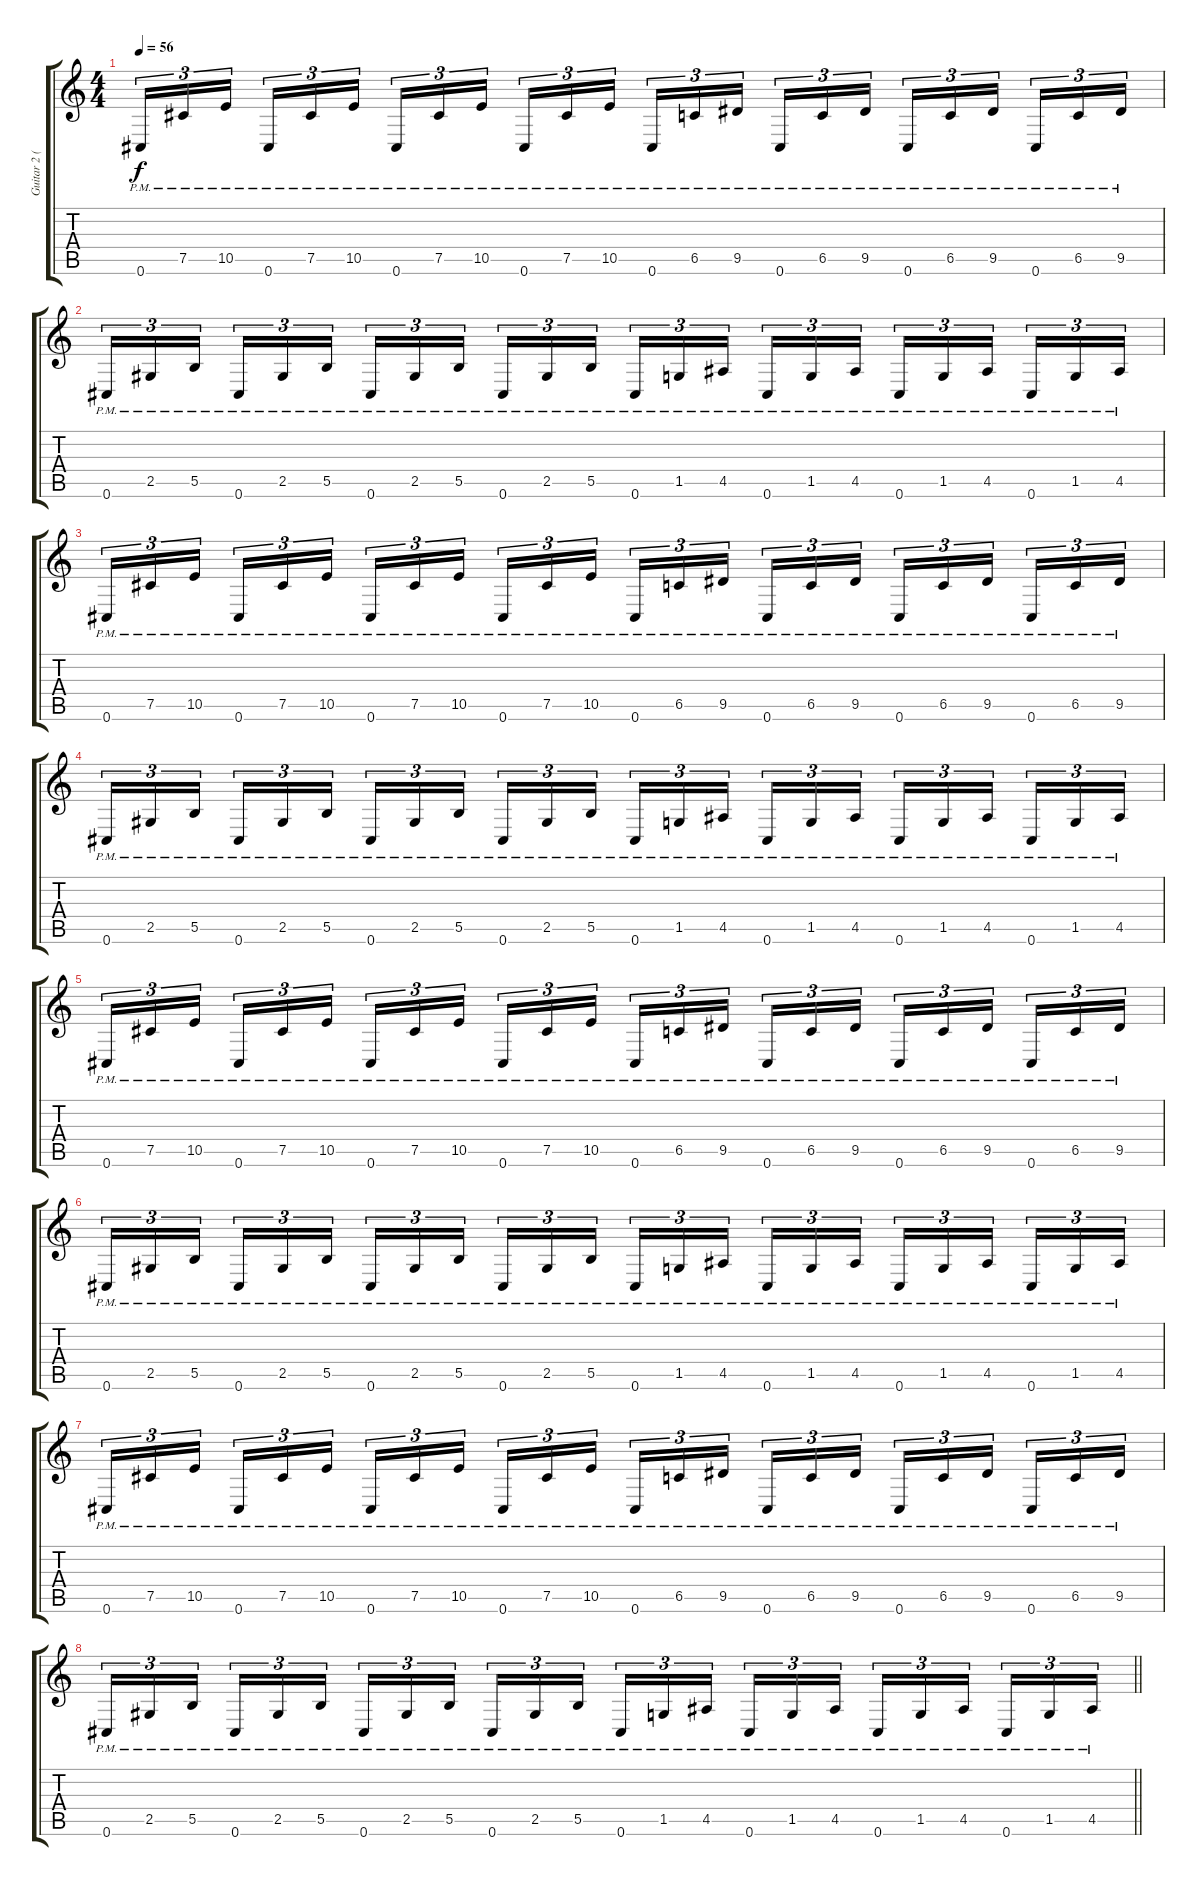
\track ("Guitar 2 (Distortion)" "Guitar 2 (") {instrument distortionguitar}
\staff {score tabs}
\tuning (Db4 Ab3 E3 B2 Gb2 Db2) {hide}
\ts (4 4)
\tempo 56
\clef g2
\ks c
0.6{pm}.16{tu (3 2) dy f} 7.5{pm}.16{tu (3 2)} 10.5{pm}.16{tu (3 2) beam splitsecondary} 0.6{pm}.16{tu (3 2)} 7.5{pm}.16{tu (3 2)} 10.5{pm}.16{tu (3 2)} 0.6{pm}.16{tu (3 2)} 7.5{pm}.16{tu (3 2)} 10.5{pm}.16{tu (3 2) beam splitsecondary} 0.6{pm}.16{tu (3 2)} 7.5{pm}.16{tu (3 2)} 10.5{pm}.16{tu (3 2)} 0.6{pm}.16{tu (3 2)} 6.5{pm}.16{tu (3 2)} 9.5{pm}.16{tu (3 2) beam splitsecondary} 0.6{pm}.16{tu (3 2)} 6.5{pm}.16{tu (3 2)} 9.5{pm}.16{tu (3 2)} 0.6{pm}.16{tu (3 2)} 6.5{pm}.16{tu (3 2)} 9.5{pm}.16{tu (3 2) beam splitsecondary} 0.6{pm}.16{tu (3 2)} 6.5{pm}.16{tu (3 2)} 9.5{pm}.16{tu (3 2)} |
0.6{pm}.16{tu (3 2)} 2.5{pm}.16{tu (3 2)} 5.5{pm}.16{tu (3 2) beam splitsecondary} 0.6{pm}.16{tu (3 2)} 2.5{pm}.16{tu (3 2)} 5.5{pm}.16{tu (3 2)} 0.6{pm}.16{tu (3 2)} 2.5{pm}.16{tu (3 2)} 5.5{pm}.16{tu (3 2) beam splitsecondary} 0.6{pm}.16{tu (3 2)} 2.5{pm}.16{tu (3 2)} 5.5{pm}.16{tu (3 2)} 0.6{pm}.16{tu (3 2)} 1.5{pm}.16{tu (3 2)} 4.5{pm}.16{tu (3 2) beam splitsecondary} 0.6{pm}.16{tu (3 2)} 1.5{pm}.16{tu (3 2)} 4.5{pm}.16{tu (3 2)} 0.6{pm}.16{tu (3 2)} 1.5{pm}.16{tu (3 2)} 4.5{pm}.16{tu (3 2) beam splitsecondary} 0.6{pm}.16{tu (3 2)} 1.5{pm}.16{tu (3 2)} 4.5{pm}.16{tu (3 2)} |
0.6{pm}.16{tu (3 2)} 7.5{pm}.16{tu (3 2)} 10.5{pm}.16{tu (3 2) beam splitsecondary} 0.6{pm}.16{tu (3 2)} 7.5{pm}.16{tu (3 2)} 10.5{pm}.16{tu (3 2)} 0.6{pm}.16{tu (3 2)} 7.5{pm}.16{tu (3 2)} 10.5{pm}.16{tu (3 2) beam splitsecondary} 0.6{pm}.16{tu (3 2)} 7.5{pm}.16{tu (3 2)} 10.5{pm}.16{tu (3 2)} 0.6{pm}.16{tu (3 2)} 6.5{pm}.16{tu (3 2)} 9.5{pm}.16{tu (3 2) beam splitsecondary} 0.6{pm}.16{tu (3 2)} 6.5{pm}.16{tu (3 2)} 9.5{pm}.16{tu (3 2)} 0.6{pm}.16{tu (3 2)} 6.5{pm}.16{tu (3 2)} 9.5{pm}.16{tu (3 2) beam splitsecondary} 0.6{pm}.16{tu (3 2)} 6.5{pm}.16{tu (3 2)} 9.5{pm}.16{tu (3 2)} |
0.6{pm}.16{tu (3 2)} 2.5{pm}.16{tu (3 2)} 5.5{pm}.16{tu (3 2) beam splitsecondary} 0.6{pm}.16{tu (3 2)} 2.5{pm}.16{tu (3 2)} 5.5{pm}.16{tu (3 2)} 0.6{pm}.16{tu (3 2)} 2.5{pm}.16{tu (3 2)} 5.5{pm}.16{tu (3 2) beam splitsecondary} 0.6{pm}.16{tu (3 2)} 2.5{pm}.16{tu (3 2)} 5.5{pm}.16{tu (3 2)} 0.6{pm}.16{tu (3 2)} 1.5{pm}.16{tu (3 2)} 4.5{pm}.16{tu (3 2) beam splitsecondary} 0.6{pm}.16{tu (3 2)} 1.5{pm}.16{tu (3 2)} 4.5{pm}.16{tu (3 2)} 0.6{pm}.16{tu (3 2)} 1.5{pm}.16{tu (3 2)} 4.5{pm}.16{tu (3 2) beam splitsecondary} 0.6{pm}.16{tu (3 2)} 1.5{pm}.16{tu (3 2)} 4.5{pm}.16{tu (3 2)} |
0.6{pm}.16{tu (3 2)} 7.5{pm}.16{tu (3 2)} 10.5{pm}.16{tu (3 2) beam splitsecondary} 0.6{pm}.16{tu (3 2)} 7.5{pm}.16{tu (3 2)} 10.5{pm}.16{tu (3 2)} 0.6{pm}.16{tu (3 2)} 7.5{pm}.16{tu (3 2)} 10.5{pm}.16{tu (3 2) beam splitsecondary} 0.6{pm}.16{tu (3 2)} 7.5{pm}.16{tu (3 2)} 10.5{pm}.16{tu (3 2)} 0.6{pm}.16{tu (3 2)} 6.5{pm}.16{tu (3 2)} 9.5{pm}.16{tu (3 2) beam splitsecondary} 0.6{pm}.16{tu (3 2)} 6.5{pm}.16{tu (3 2)} 9.5{pm}.16{tu (3 2)} 0.6{pm}.16{tu (3 2)} 6.5{pm}.16{tu (3 2)} 9.5{pm}.16{tu (3 2) beam splitsecondary} 0.6{pm}.16{tu (3 2)} 6.5{pm}.16{tu (3 2)} 9.5{pm}.16{tu (3 2)} |
0.6{pm}.16{tu (3 2)} 2.5{pm}.16{tu (3 2)} 5.5{pm}.16{tu (3 2) beam splitsecondary} 0.6{pm}.16{tu (3 2)} 2.5{pm}.16{tu (3 2)} 5.5{pm}.16{tu (3 2)} 0.6{pm}.16{tu (3 2)} 2.5{pm}.16{tu (3 2)} 5.5{pm}.16{tu (3 2) beam splitsecondary} 0.6{pm}.16{tu (3 2)} 2.5{pm}.16{tu (3 2)} 5.5{pm}.16{tu (3 2)} 0.6{pm}.16{tu (3 2)} 1.5{pm}.16{tu (3 2)} 4.5{pm}.16{tu (3 2) beam splitsecondary} 0.6{pm}.16{tu (3 2)} 1.5{pm}.16{tu (3 2)} 4.5{pm}.16{tu (3 2)} 0.6{pm}.16{tu (3 2)} 1.5{pm}.16{tu (3 2)} 4.5{pm}.16{tu (3 2) beam splitsecondary} 0.6{pm}.16{tu (3 2)} 1.5{pm}.16{tu (3 2)} 4.5{pm}.16{tu (3 2)} |
0.6{pm}.16{tu (3 2)} 7.5{pm}.16{tu (3 2)} 10.5{pm}.16{tu (3 2) beam splitsecondary} 0.6{pm}.16{tu (3 2)} 7.5{pm}.16{tu (3 2)} 10.5{pm}.16{tu (3 2)} 0.6{pm}.16{tu (3 2)} 7.5{pm}.16{tu (3 2)} 10.5{pm}.16{tu (3 2) beam splitsecondary} 0.6{pm}.16{tu (3 2)} 7.5{pm}.16{tu (3 2)} 10.5{pm}.16{tu (3 2)} 0.6{pm}.16{tu (3 2)} 6.5{pm}.16{tu (3 2)} 9.5{pm}.16{tu (3 2) beam splitsecondary} 0.6{pm}.16{tu (3 2)} 6.5{pm}.16{tu (3 2)} 9.5{pm}.16{tu (3 2)} 0.6{pm}.16{tu (3 2)} 6.5{pm}.16{tu (3 2)} 9.5{pm}.16{tu (3 2) beam splitsecondary} 0.6{pm}.16{tu (3 2)} 6.5{pm}.16{tu (3 2)} 9.5{pm}.16{tu (3 2)} |
\barLineRight lightlight
0.6{pm}.16{tu (3 2)} 2.5{pm}.16{tu (3 2)} 5.5{pm}.16{tu (3 2) beam splitsecondary} 0.6{pm}.16{tu (3 2)} 2.5{pm}.16{tu (3 2)} 5.5{pm}.16{tu (3 2)} 0.6{pm}.16{tu (3 2)} 2.5{pm}.16{tu (3 2)} 5.5{pm}.16{tu (3 2) beam splitsecondary} 0.6{pm}.16{tu (3 2)} 2.5{pm}.16{tu (3 2)} 5.5{pm}.16{tu (3 2)} 0.6{pm}.16{tu (3 2)} 1.5{pm}.16{tu (3 2)} 4.5{pm}.16{tu (3 2) beam splitsecondary} 0.6{pm}.16{tu (3 2)} 1.5{pm}.16{tu (3 2)} 4.5{pm}.16{tu (3 2)} 0.6{pm}.16{tu (3 2)} 1.5{pm}.16{tu (3 2)} 4.5{pm}.16{tu (3 2) beam splitsecondary} 0.6{pm}.16{tu (3 2)} 1.5{pm}.16{tu (3 2)} 4.5{pm}.16{tu (3 2)}
